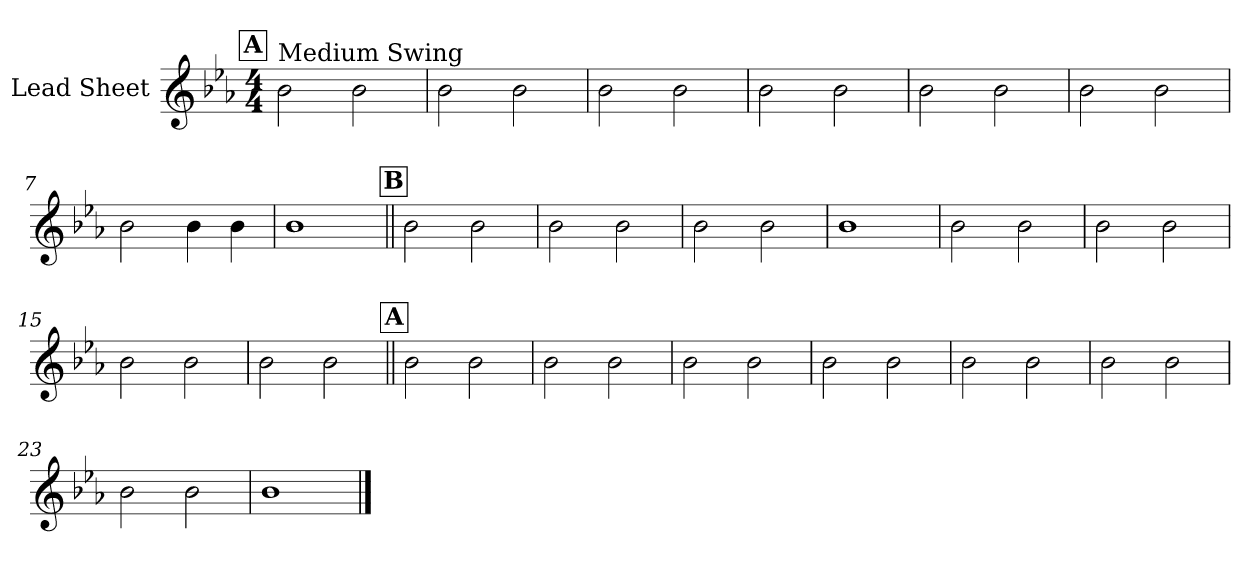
**kern
*part1
*staff1
*I"Lead Sheet
*clefG2
*k[b-e-a-]
*E-:
*M4/4
!!LO:REH:place=s1:a:fs=14:t=A
=1
!LO:TX:a:t=Medium Swing
2b-\
2b-\
=2
2b-\
2b-\
=3
2b-\
2b-\
=4
2b-\
2b-\
!!LO:LB:g=z
=5
2b-\
2b-\
=6
2b-\
2b-\
=7
2b-\
4b-\
4b-\
=8
1b-
!!LO:LB:g=z
!!LO:REH:place=s1:a:fs=14:t=B
=9||
2b-\
2b-\
=10
2b-\
2b-\
=11
2b-\
2b-\
=12
1b-
!!LO:LB:g=z
=13
2b-\
2b-\
=14
2b-\
2b-\
=15
2b-\
2b-\
=16
2b-\
2b-\
!!LO:LB:g=z
!!LO:REH:place=s1:a:fs=14:t=A
=17||
2b-\
2b-\
=18
2b-\
2b-\
=19
2b-\
2b-\
=20
2b-\
2b-\
!!LO:LB:g=z
=21
2b-\
2b-\
=22
2b-\
2b-\
=23
2b-\
2b-\
=24
1b-
==
*-
